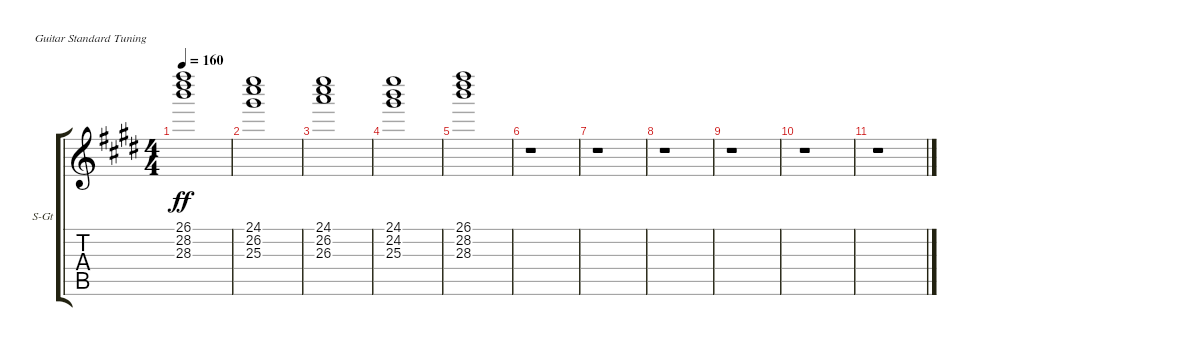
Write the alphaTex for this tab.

\bracketExtendMode groupsimilarinstruments
\firstSystemTrackNameOrientation horizontal
\otherSystemsTrackNameOrientation horizontal
\track ("String" "S-Gt") {instrument stringensemble2}
\staff {score tabs}
\tuning (E4 B3 G3 D3 A2 E2)
\displaytranspose 12
\ts (4 4)
\tempo 160
\clef g2
\ks e
(26.1 28.2 28.3).1{dy ff} |
(24.1 26.2 25.3).1 |
(24.1 26.2 26.3).1 |
(24.1 24.2 25.3).1 |
(26.1 28.2 28.3).1 |
r.1 |
r.1 |
r.1 |
r.1 |
r.1 |
r.1
